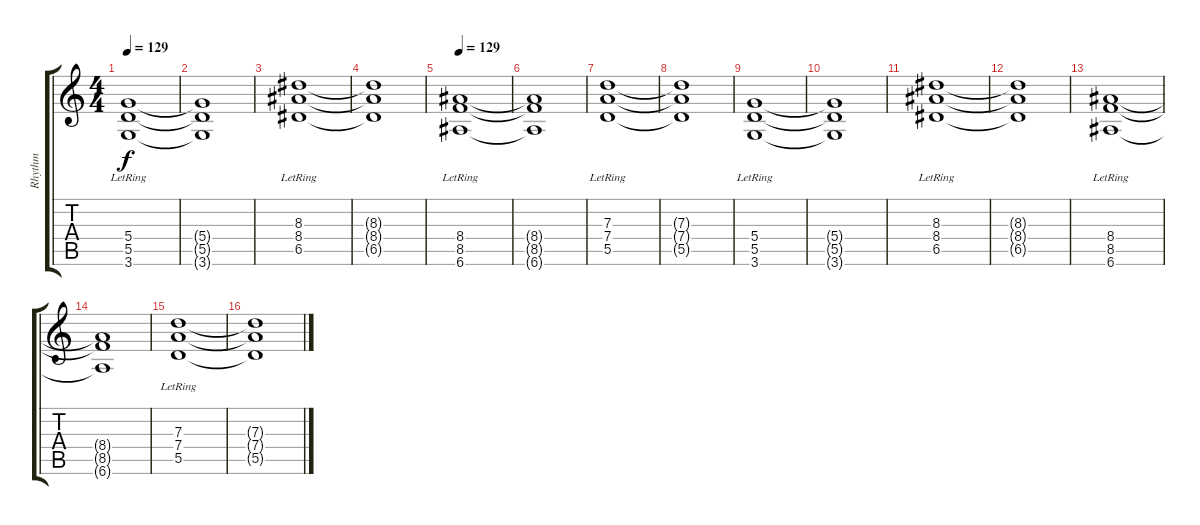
\track ("Rhythm" "Rhythm") {instrument overdrivenguitar}
\staff {score tabs}
\tuning (E4 B3 G3 D3 A2 E2) {hide}
\ts (4 4)
\tempo 129
\clef g2
\ks c
(5.4{lr} 5.5{lr} 3.6{lr}).1{dy f} |
(5.4{t} 5.5{t} 3.6{t}).1 |
(8.3{lr} 8.4{lr} 6.5{lr}).1 |
(8.3{t} 8.4{t} 6.5{t}).1 |
\tempo 129
(8.4{lr} 8.5{lr} 6.6{lr}).1 |
(8.4{t} 8.5{t} 6.6{t}).1 |
(7.3{lr} 7.4{lr} 5.5{lr}).1 |
(7.3{t} 7.4{t} 5.5{t}).1 |
(5.4{lr} 5.5{lr} 3.6{lr}).1 |
(5.4{t} 5.5{t} 3.6{t}).1 |
(8.3{lr} 8.4{lr} 6.5{lr}).1 |
(8.3{t} 8.4{t} 6.5{t}).1 |
(8.4{lr} 8.5{lr} 6.6{lr}).1 |
(8.4{t} 8.5{t} 6.6{t}).1 |
(7.3{lr} 7.4{lr} 5.5{lr}).1 |
(7.3{t} 7.4{t} 5.5{t}).1
